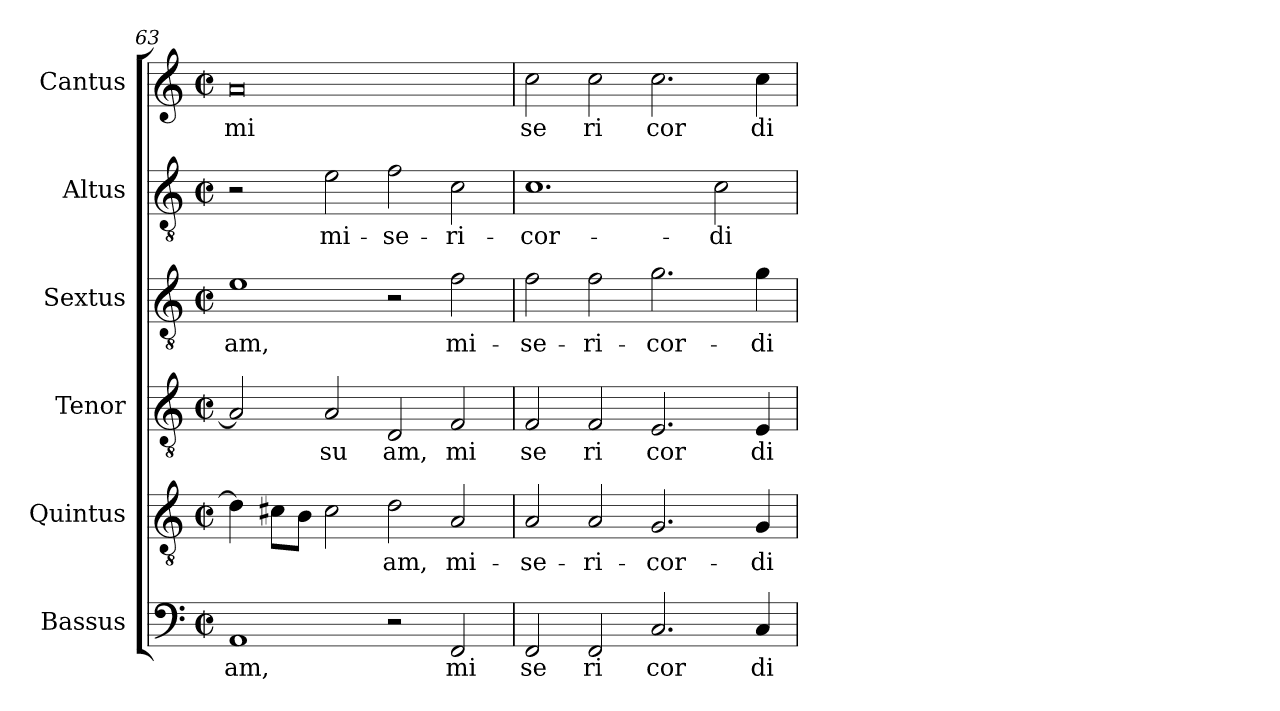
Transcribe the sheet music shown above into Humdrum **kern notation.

**kern	**text	**kern	**text	**kern	**text	**kern	**text	**kern	**text	**kern	**text
*part6	*part6	*part5	*part5	*part4	*part4	*part3	*part3	*part2	*part2	*part1	*part1
*staff6	*staff6	*staff5	*staff5	*staff4	*staff4	*staff3	*staff3	*staff2	*staff2	*staff1	*staff1
*I"Bassus	*	*I"Quintus	*	*I"Tenor	*	*I"Sextus	*	*I"Altus	*	*I"Cantus	*
!!LO:PB:g=z
*clefF4	*	*clefGv2	*	*clefGv2	*	*clefGv2	*	*clefGv2	*	*clefG2	*
*k[]	*	*k[]	*	*k[]	*	*k[]	*	*k[]	*	*k[]	*
*C:	*	*C:	*	*C:	*	*C:	*	*C:	*	*C:	*
*M2/2	*	*M2/2	*	*M2/2	*	*M2/2	*	*M2/2	*	*M2/2	*
*met(c|)	*	*met(c|)	*	*met(c|)	*	*met(c|)	*	*met(c|)	*	*met(c|)	*
=63	=63	=63	=63	=63	=63	=63	=63	=63	=63	=63	=63
!	!LO:LY:b	!	!LO:LY:b:cj	!	!LO:LY:b:cj	!	!LO:LY:b:cj	!	!	!	!LO:LY:b
1AA	-am,	4d\]	.	2A/]	-	1e	am,	2r	.	0a	mi
!	!	!	!LO:LY:b:cj	!	!	!	!	!	!	!	!
.	.	8c#\L	.	.	.	.	.	.	.	.	.
!	!	!	!LO:LY:b:cj	!	!	!	!	!	!	!	!
.	.	8B\J	.	.	.	.	.	.	.	.	.
!	!	!	!LO:LY:b:cj	!	!LO:LY:b:cj	!	!	!	!LO:LY:b:cj	!	!
.	.	2c#\	.	2A/	su	.	.	2e\	mi-	.	.
!	!	!	!LO:LY:b:cj	!	!LO:LY:b:cj	!	!	!	!LO:LY:b:cj	!	!
2r	.	2d\	am,	2D/	am,	2r	.	2f\	-se-	.	.
!	!LO:LY:b	!	!LO:LY:b:cj	!	!LO:LY:b:cj	!	!LO:LY:b:cj	!	!LO:LY:b:cj	!	!
2FF/	mi	2A/	mi-	2F/	mi	2f\	mi-	2c\	-ri-	.	.
=64	=64	=64	=64	=64	=64	=64	=64	=64	=64	=64	=64
!	!LO:LY:b	!	!LO:LY:b:cj	!	!LO:LY:b:cj	!	!LO:LY:b:cj	!	!LO:LY:b:cj	!	!LO:LY:b
2FF/	se	2A/	-se-	2F/	se	2f\	-se-	1.c	-cor-	2cc\	se
!	!LO:LY:b	!	!LO:LY:b:cj	!	!LO:LY:b:cj	!	!LO:LY:b:cj	!	!	!	!LO:LY:b
2FF/	ri	2A/	-ri-	2F/	ri	2f\	-ri-	.	.	2cc\	ri
!	!LO:LY:b	!	!LO:LY:b:cj	!	!LO:LY:b:cj	!	!LO:LY:b:cj	!	!	!	!LO:LY:b
2.C/	cor	2.G/	-cor-	2.E/	cor	2.g\	-cor-	.	.	2.cc\	cor
!	!	!	!	!	!	!	!	!	!LO:LY:b:cj	!	!
.	.	.	.	.	.	.	.	2c\	-di-	.	.
!	!LO:LY:b	!	!LO:LY:b:cj	!	!LO:LY:b:cj	!	!LO:LY:b:cj	!	!	!	!LO:LY:b
4C/	di	4G/	-di-	4E/	di	4g\	-di-	.	.	4cc\	di
=	=	=	=	=	=	=	=	=	=	=	=
*-	*-	*-	*-	*-	*-	*-	*-	*-	*-	*-	*-
